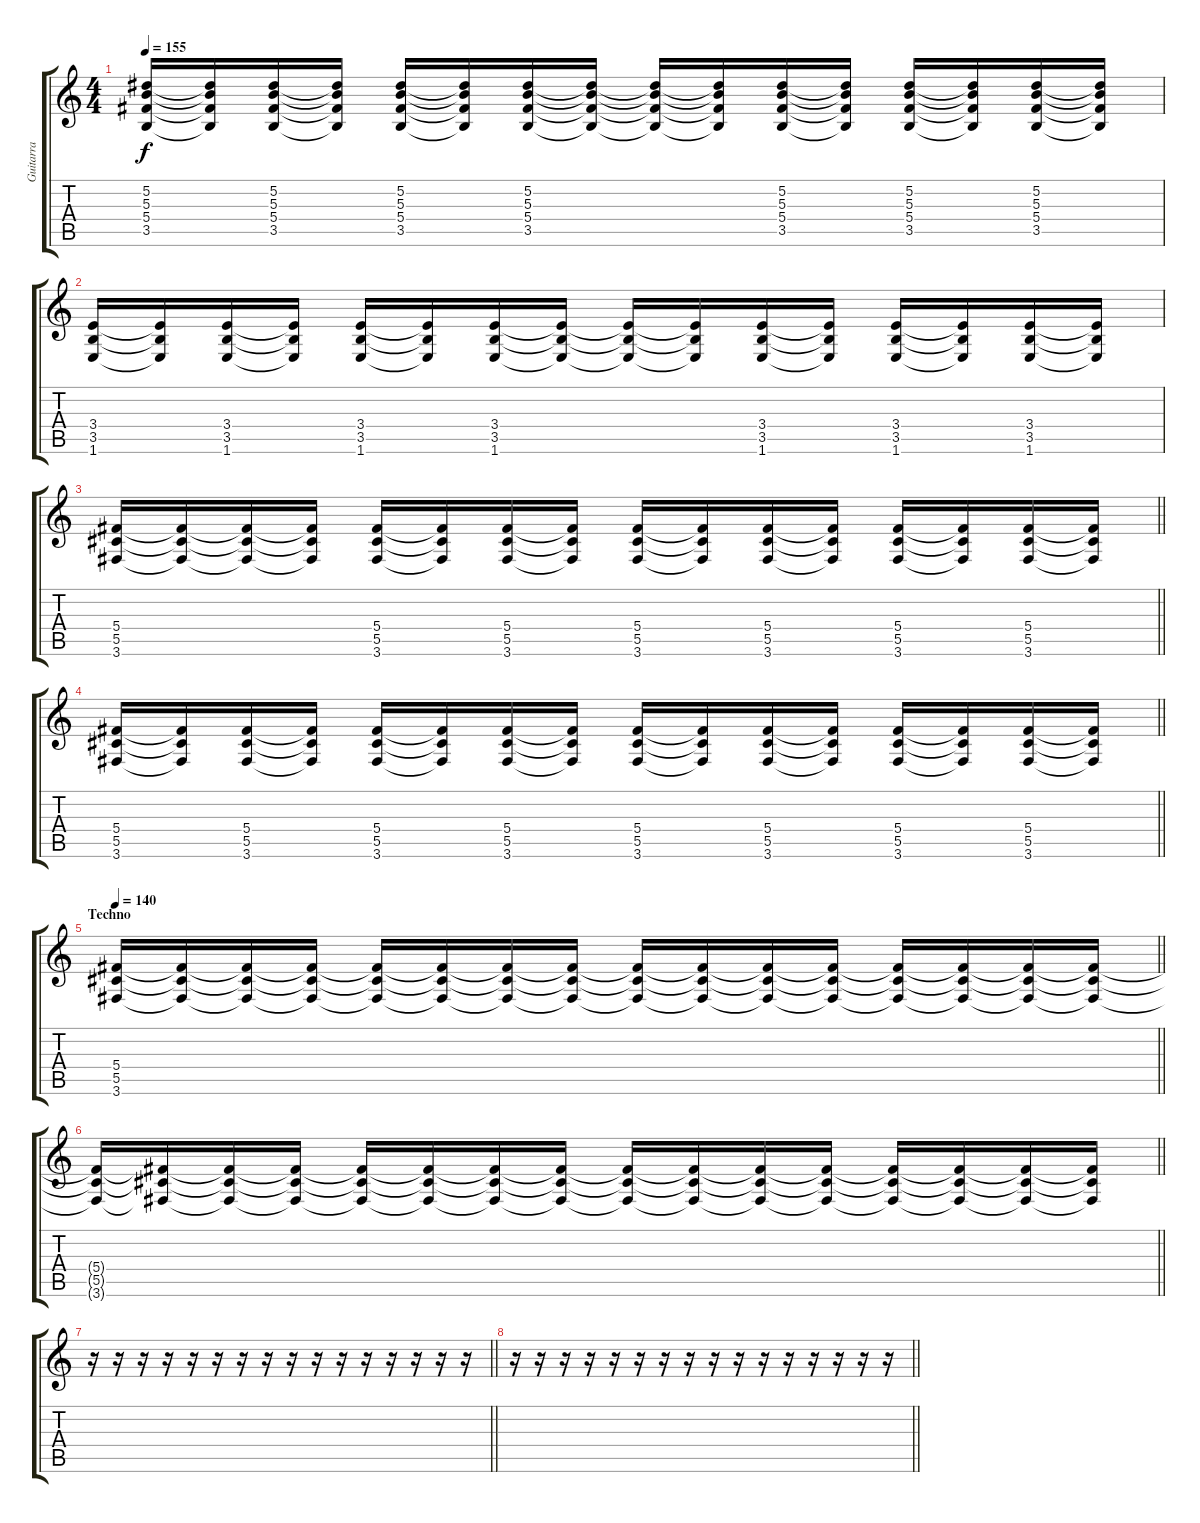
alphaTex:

\track ("Guitarra" "Guitarra") {instrument electricguitarjazz}
\staff {score tabs}
\tuning (Eb4 Bb3 Gb3 Db3 Ab2 Eb2) {hide}
\ts (4 4)
\tempo 155
\clef g2
\ks c
(5.2 5.3 5.4 3.5).16{dy f} (5.2{t} 5.3{t} 5.4{t} 3.5{t}).16 (5.2 5.3 5.4 3.5).16 (5.2{t} 5.3{t} 5.4{t} 3.5{t}).16 (5.2 5.3 5.4 3.5).16 (5.2{t} 5.3{t} 5.4{t} 3.5{t}).16 (5.2 5.3 5.4 3.5).16 (5.2{t} 5.3{t} 5.4{t} 3.5{t}).16 (5.2{t} 5.3{t} 5.4{t} 3.5{t}).16 (5.2{t} 5.3{t} 5.4{t} 3.5{t}).16 (5.2 5.3 5.4 3.5).16 (5.2{t} 5.3{t} 5.4{t} 3.5{t}).16 (5.2 5.3 5.4 3.5).16 (5.2{t} 5.3{t} 5.4{t} 3.5{t}).16 (5.2 5.3 5.4 3.5).16 (5.2{t} 5.3{t} 5.4{t} 3.5{t}).16 |
(3.4 3.5 1.6).16 (3.4{t} 3.5{t} 1.6{t}).16 (3.4 3.5 1.6).16 (3.4{t} 3.5{t} 1.6{t}).16 (3.4 3.5 1.6).16 (3.4{t} 3.5{t} 1.6{t}).16 (3.4 3.5 1.6).16 (3.4{t} 3.5{t} 1.6{t}).16 (3.4{t} 3.5{t} 1.6{t}).16 (3.4{t} 3.5{t} 1.6{t}).16 (3.4 3.5 1.6).16 (3.4{t} 3.5{t} 1.6{t}).16 (3.4 3.5 1.6).16 (3.4{t} 3.5{t} 1.6{t}).16 (3.4 3.5 1.6).16 (3.4{t} 3.5{t} 1.6{t}).16 |
\barLineRight lightlight
(5.4 5.5 3.6).16 (5.4{t} 5.5{t} 3.6{t}).16 (5.4{t} 5.5{t} 3.6{t}).16 (5.4{t} 5.5{t} 3.6{t}).16 (5.4 5.5 3.6).16 (5.4{t} 5.5{t} 3.6{t}).16 (5.4 5.5 3.6).16 (5.4{t} 5.5{t} 3.6{t}).16 (5.4 5.5 3.6).16 (5.4{t} 5.5{t} 3.6{t}).16 (5.4 5.5 3.6).16 (5.4{t} 5.5{t} 3.6{t}).16 (5.4 5.5 3.6).16 (5.4{t} 5.5{t} 3.6{t}).16 (5.4 5.5 3.6).16 (5.4{t} 5.5{t} 3.6{t}).16 |
\barLineRight lightlight
(5.4 5.5 3.6).16 (5.4{t} 5.5{t} 3.6{t}).16 (5.4 5.5 3.6).16 (5.4{t} 5.5{t} 3.6{t}).16 (5.4 5.5 3.6).16 (5.4{t} 5.5{t} 3.6{t}).16 (5.4 5.5 3.6).16 (5.4{t} 5.5{t} 3.6{t}).16 (5.4 5.5 3.6).16 (5.4{t} 5.5{t} 3.6{t}).16 (5.4 5.5 3.6).16 (5.4{t} 5.5{t} 3.6{t}).16 (5.4 5.5 3.6).16 (5.4{t} 5.5{t} 3.6{t}).16 (5.4 5.5 3.6).16 (5.4{t} 5.5{t} 3.6{t}).16 |
\section ("" "Techno")
\tempo 140
\barLineRight lightlight
(5.4 5.5 3.6).16 (5.4{t} 5.5{t} 3.6{t}).16 (5.4{t} 5.5{t} 3.6{t}).16 (5.4{t} 5.5{t} 3.6{t}).16 (5.4{t} 5.5{t} 3.6{t}).16 (5.4{t} 5.5{t} 3.6{t}).16 (5.4{t} 5.5{t} 3.6{t}).16 (5.4{t} 5.5{t} 3.6{t}).16 (5.4{t} 5.5{t} 3.6{t}).16 (5.4{t} 5.5{t} 3.6{t}).16 (5.4{t} 5.5{t} 3.6{t}).16 (5.4{t} 5.5{t} 3.6{t}).16 (5.4{t} 5.5{t} 3.6{t}).16 (5.4{t} 5.5{t} 3.6{t}).16 (5.4{t} 5.5{t} 3.6{t}).16 (5.4{t} 5.5{t} 3.6{t}).16 |
\barLineRight lightlight
(5.4{t} 5.5{t} 3.6{t}).16 (5.4{t} 5.5{t} 3.6{t}).16 (5.4{t} 5.5{t} 3.6{t}).16 (5.4{t} 5.5{t} 3.6{t}).16 (5.4{t} 5.5{t} 3.6{t}).16 (5.4{t} 5.5{t} 3.6{t}).16 (5.4{t} 5.5{t} 3.6{t}).16 (5.4{t} 5.5{t} 3.6{t}).16 (5.4{t} 5.5{t} 3.6{t}).16 (5.4{t} 5.5{t} 3.6{t}).16 (5.4{t} 5.5{t} 3.6{t}).16 (5.4{t} 5.5{t} 3.6{t}).16 (5.4{t} 5.5{t} 3.6{t}).16 (5.4{t} 5.5{t} 3.6{t}).16 (5.4{t} 5.5{t} 3.6{t}).16 (5.4{t} 5.5{t} 3.6{t}).16 |
\barLineRight lightlight
r.16 r.16 r.16 r.16 r.16 r.16 r.16 r.16 r.16 r.16 r.16 r.16 r.16 r.16 r.16 r.16 |
\barLineRight lightlight
r.16 r.16 r.16 r.16 r.16 r.16 r.16 r.16 r.16 r.16 r.16 r.16 r.16 r.16 r.16 r.16
